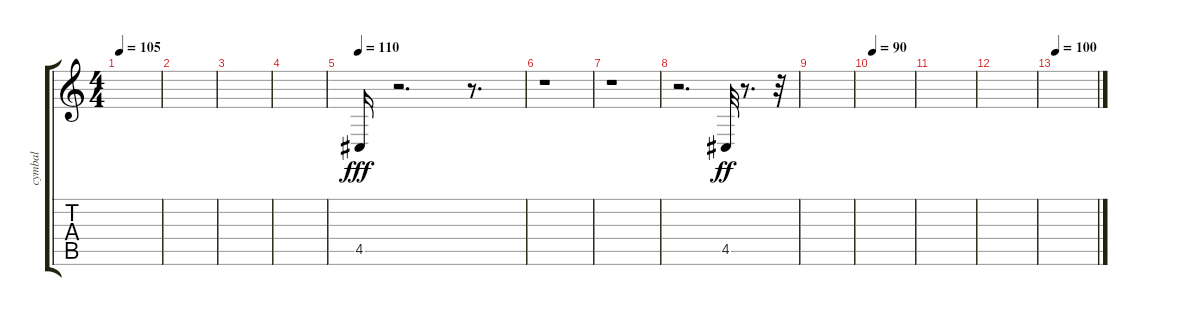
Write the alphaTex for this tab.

\track ("cymbal" "cymbal") {instrument reversecymbal}
\staff {score tabs}
\tuning (E4 B3 G3 D3 A2 E2) {hide}
\ts (4 4)
\tempo 105
\clef g2
\ks c
|
|
|
|
\tempo 110
4.5.16{dy fff} r.2{d} r.8{d} |
r.1 |
r.1 |
r.2{d} 4.5.32{dy ff} r.8{d} r.32 |
|
\tempo 90
|
|
|
\tempo 100
